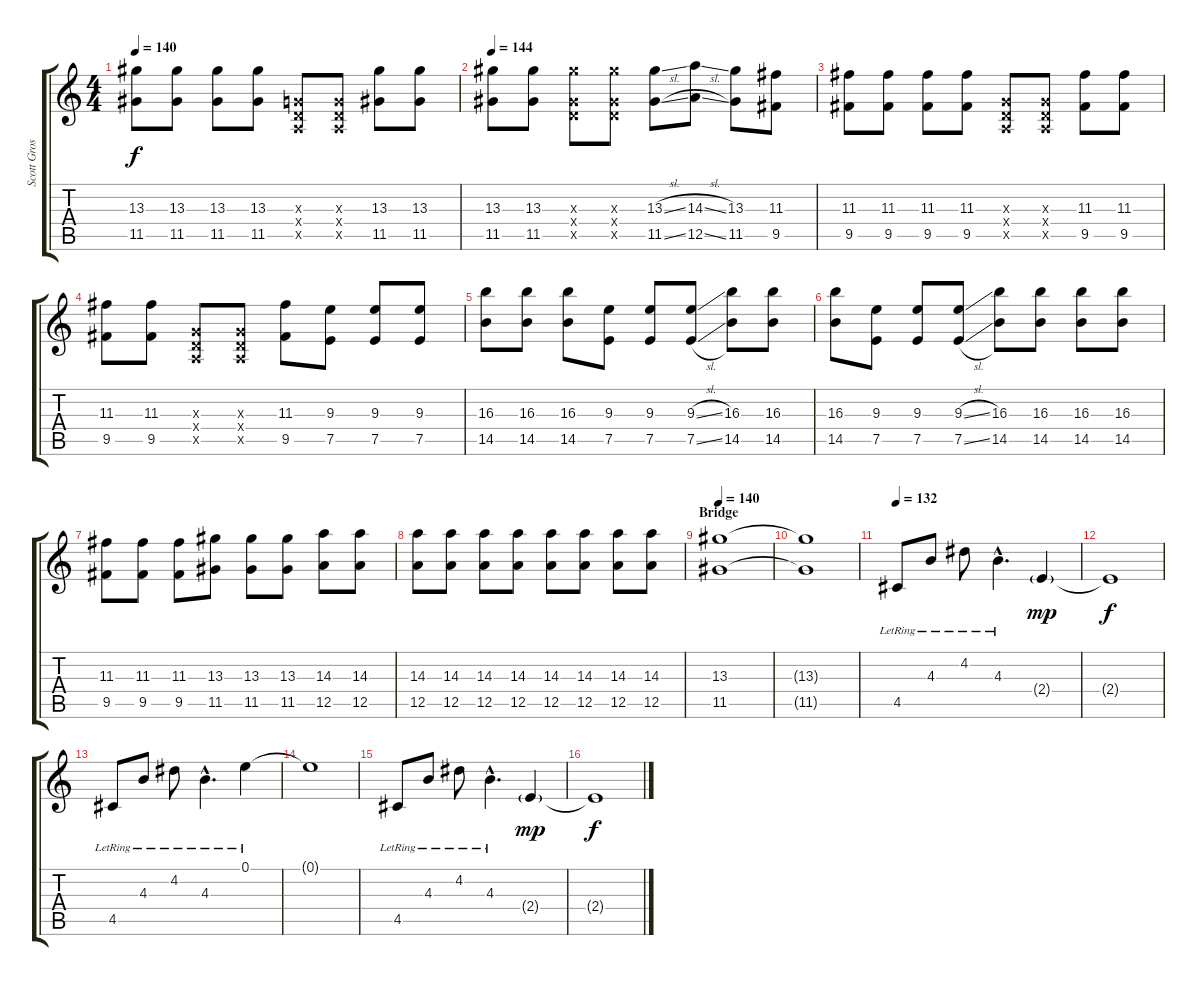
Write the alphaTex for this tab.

\track ("Scott Gross" "Scott Gros") {instrument electricguitarclean}
\staff {score tabs}
\tuning (E4 B3 G3 D3 A2 E2) {hide}
\ts (4 4)
\tempo 140
\clef g2
\ks c
(13.3 11.5).8{dy f} (13.3 11.5).8 (13.3 11.5).8 (13.3 11.5).8 (0.3{x} 0.4{x} 0.5{x}).8 (0.3{x} 0.4{x} 0.5{x}).8 (13.3 11.5).8 (13.3 11.5).8 |
\tempo 144
(13.3 11.5).8 (13.3 11.5).8 (13.3{x} 0.4{x} 11.5{x}).8 (13.3{x} 0.4{x} 11.5{x}).8 (13.3{sl} 11.5{sl}).8 (14.3{sl} 12.5{sl}).8 (13.3 11.5).8 (11.3 9.5).8 |
(11.3 9.5).8 (11.3 9.5).8 (11.3 9.5).8 (11.3 9.5).8 (0.3{x} 0.4{x} 0.5{x}).8 (0.3{x} 0.4{x} 0.5{x}).8 (11.3 9.5).8 (11.3 9.5).8 |
(11.3 9.5).8 (11.3 9.5).8 (0.3{x} 0.4{x} 0.5{x}).8 (0.3{x} 0.4{x} 0.5{x}).8 (11.3 9.5).8 (9.3 7.5).8 (9.3 7.5).8 (9.3 7.5).8 |
(16.3 14.5).8 (16.3 14.5).8 (16.3 14.5).8 (9.3 7.5).8 (9.3 7.5).8 (9.3{sl} 7.5{sl}).8 (16.3 14.5).8 (16.3 14.5).8 |
(16.3 14.5).8 (9.3 7.5).8 (9.3 7.5).8 (9.3{sl} 7.5{sl}).8 (16.3 14.5).8 (16.3 14.5).8 (16.3 14.5).8 (16.3 14.5).8 |
(11.3 9.5).8 (11.3 9.5).8 (11.3 9.5).8 (13.3 11.5).8 (13.3 11.5).8 (13.3 11.5).8 (14.3 12.5).8 (14.3 12.5).8 |
(14.3 12.5).8 (14.3 12.5).8 (14.3 12.5).8 (14.3 12.5).8 (14.3 12.5).8 (14.3 12.5).8 (14.3 12.5).8 (14.3 12.5).8 |
\section ("" "Bridge")
\tempo 140
(13.3 11.5).1 |
(13.3{t} 11.5{t}).1 |
\tempo 132
4.5{lr}.8{volume 11 instrument electricguitarclean} 4.3{lr}.8 4.2{lr}.8 4.3{hac lr}.4{d} 2.4{g}.4{dy mp} |
2.4{t}.1{dy f} |
4.5{lr}.8 4.3{lr}.8 4.2{lr}.8 4.3{hac lr}.4{d} 0.1{lr}.4 |
0.1{t}.1 |
4.5{lr}.8 4.3{lr}.8 4.2{lr}.8 4.3{hac lr}.4{d} 2.4{g}.4{dy mp} |
2.4{t}.1{dy f}
